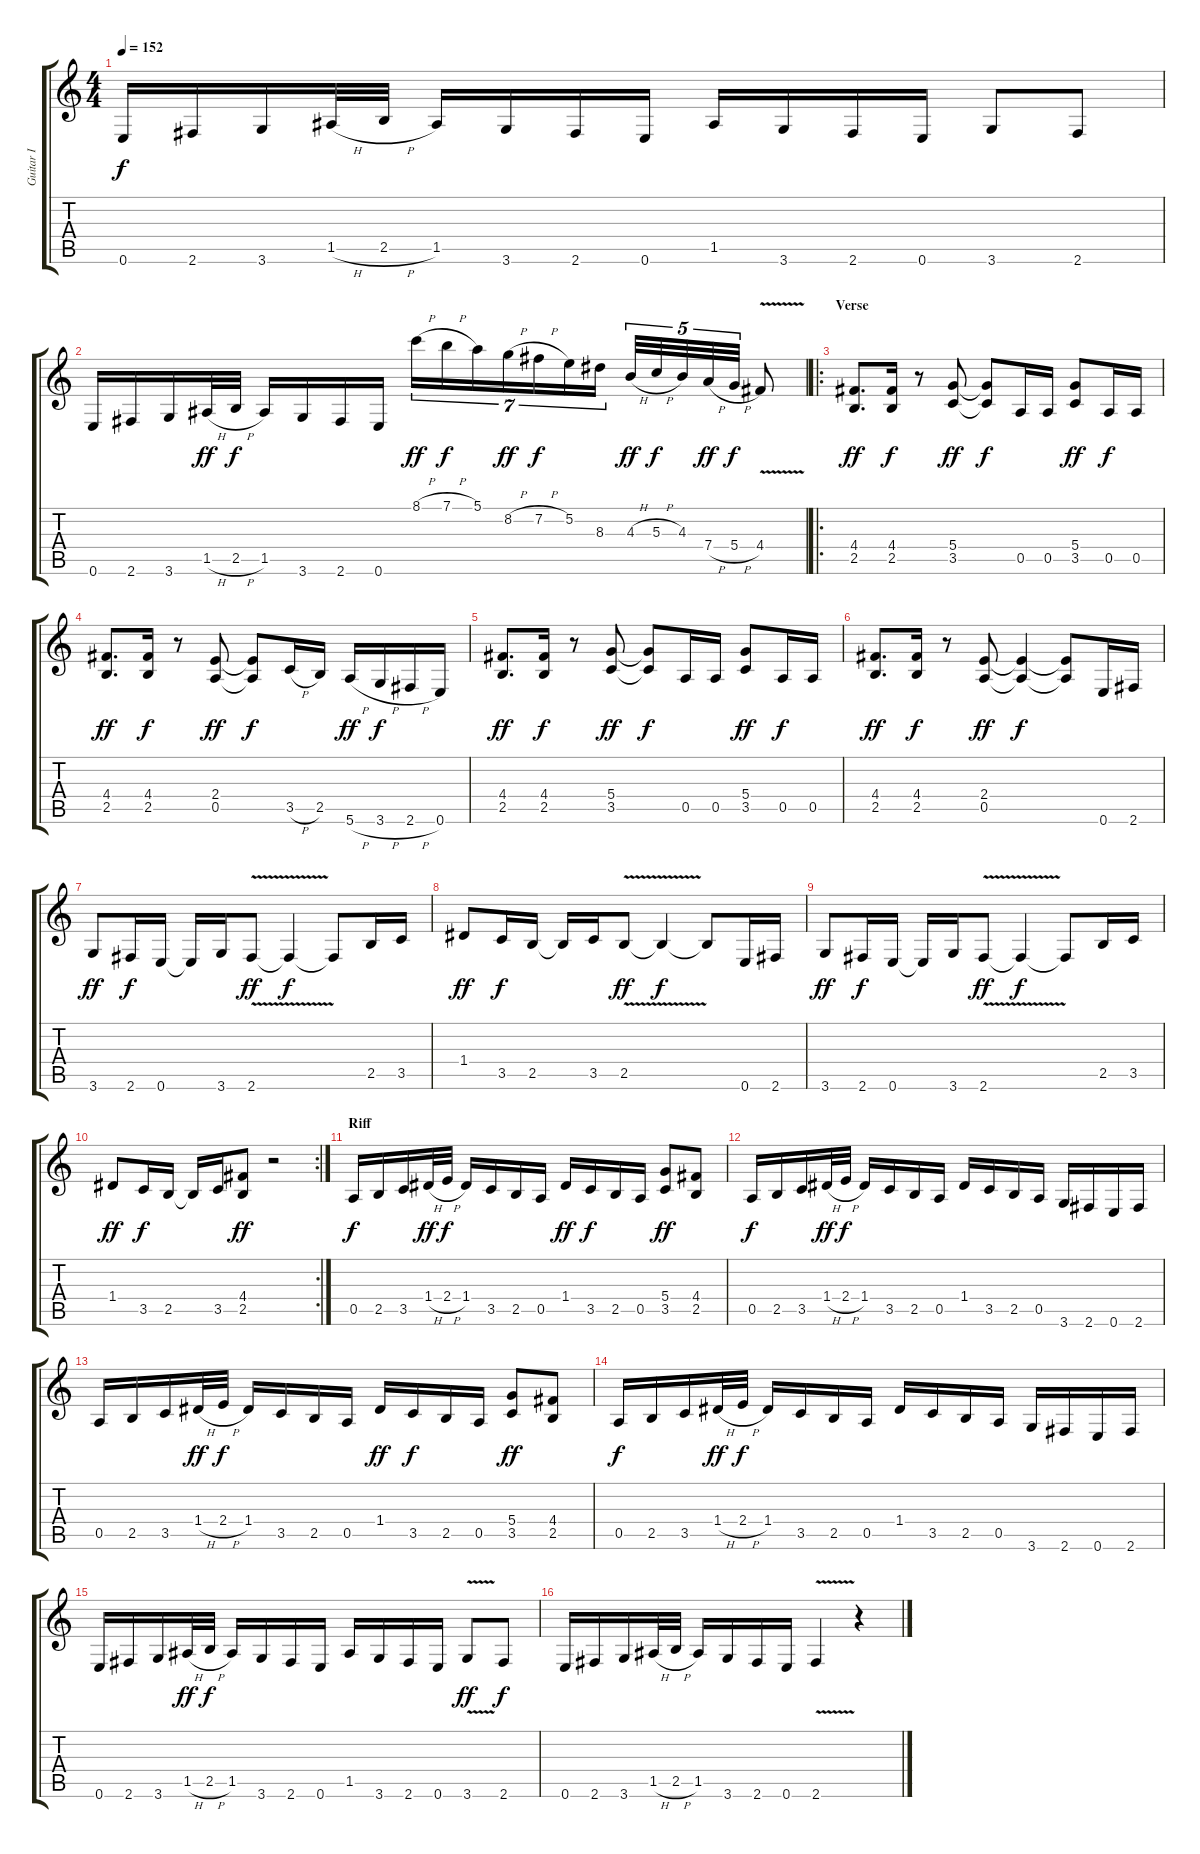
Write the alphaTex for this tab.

\track ("Guitar I" "Guitar I") {instrument overdrivenguitar}
\staff {score tabs}
\tuning (E4 B3 G3 D3 A2 E2) {hide}
\ts (4 4)
\tempo 152
\clef g2
\ks c
0.6.16{dy f} 2.6.16 3.6.16 1.5{h}.32 2.5{h}.32 1.5.16 3.6.16 2.6.16 0.6.16 1.5.16 3.6.16 2.6.16 0.6.16 3.6.8 2.6.8 |
0.6.16 2.6.16 3.6.16 1.5{h}.32{dy ff} 2.5{h}.32{dy f} 1.5.16 3.6.16 2.6.16 0.6.16 8.1{h}.16{tu (7 4) dy ff} 7.1{h}.16{tu (7 4) dy f} 5.1.16{tu (7 4)} 8.2{h}.16{tu (7 4) dy ff} 7.2{h}.16{tu (7 4) dy f} 5.2.16{tu (7 4)} 8.3.16{tu (7 4)} 4.3{h}.32{tu (5 4) dy ff} 5.3{h}.32{tu (5 4) dy f} 4.3.32{tu (5 4)} 7.4{h}.32{tu (5 4) dy ff} 5.4{h}.32{tu (5 4) dy f} 4.4{v}.8 |
\ro
\section ("" "Verse")
(4.4 2.5).8{d dy ff} (4.4 2.5).16{dy f} r.8 (5.4 3.5).8{dy ff} (5.4{t} 3.5{t}).8{dy f} 0.5.16 0.5.16 (5.4 3.5).8{dy ff} 0.5.16{dy f} 0.5.16 |
(4.4 2.5).8{d dy ff} (4.4 2.5).16{dy f} r.8 (2.4 0.5).8{dy ff} (2.4{t} 0.5{t}).8{dy f} 3.5{h}.16 2.5.16 5.6{h}.16{dy ff} 3.6{h}.16{dy f} 2.6{h}.16 0.6.16 |
(4.4 2.5).8{d dy ff} (4.4 2.5).16{dy f} r.8 (5.4 3.5).8{dy ff} (5.4{t} 3.5{t}).8{dy f} 0.5.16 0.5.16 (5.4 3.5).8{dy ff} 0.5.16{dy f} 0.5.16 |
(4.4 2.5).8{d dy ff} (4.4 2.5).16{dy f} r.8 (2.4 0.5).8{dy ff} (2.4{t} 0.5{t}).4{dy f} (2.4{t} 0.5{t}).8 0.6.16 2.6.16 |
3.6.8{dy ff} 2.6.16{dy f} 0.6.16 0.6{t}.16 3.6.16 2.6{v}.8{dy ff} 2.6{t}.4{dy f} 2.6{t}.8 2.5.16 3.5.16 |
1.4.8{dy ff} 3.5.16{dy f} 2.5.16 2.5{t}.16 3.5.16 2.5{v}.8{dy ff} 2.5{t}.4{dy f} 2.5{t}.8 0.6.16 2.6.16 |
3.6.8{dy ff} 2.6.16{dy f} 0.6.16 0.6{t}.16 3.6.16 2.6{v}.8{dy ff} 2.6{t}.4{dy f} 2.6{t}.8 2.5.16 3.5.16 |
\rc 2
1.4.8{dy ff} 3.5.16{dy f} 2.5.16 2.5{t}.16 3.5.16 (4.4 2.5).8{dy ff} r.2 |
\section ("" "Riff")
0.5.16{dy f} 2.5.16 3.5.16 1.4{h}.32{dy ff} 2.4{h}.32{dy f} 1.4.16 3.5.16 2.5.16 0.5.16 1.4.16{dy ff} 3.5.16{dy f} 2.5.16 0.5.16 (5.4 3.5).8{dy ff} (4.4 2.5).8 |
0.5.16{dy f} 2.5.16 3.5.16 1.4{h}.32{dy ff} 2.4{h}.32{dy f} 1.4.16 3.5.16 2.5.16 0.5.16 1.4.16 3.5.16 2.5.16 0.5.16 3.6.16 2.6.16 0.6.16 2.6.16 |
0.5.16 2.5.16 3.5.16 1.4{h}.32{dy ff} 2.4{h}.32{dy f} 1.4.16 3.5.16 2.5.16 0.5.16 1.4.16{dy ff} 3.5.16{dy f} 2.5.16 0.5.16 (5.4 3.5).8{dy ff} (4.4 2.5).8 |
0.5.16{dy f} 2.5.16 3.5.16 1.4{h}.32{dy ff} 2.4{h}.32{dy f} 1.4.16 3.5.16 2.5.16 0.5.16 1.4.16 3.5.16 2.5.16 0.5.16 3.6.16 2.6.16 0.6.16 2.6.16 |
0.6.16 2.6.16 3.6.16 1.5{h}.32{dy ff} 2.5{h}.32{dy f} 1.5.16 3.6.16 2.6.16 0.6.16 1.5.16 3.6.16 2.6.16 0.6.16 3.6{v}.8{dy ff} 2.6.8{dy f} |
0.6.16 2.6.16 3.6.16 1.5{h}.32 2.5{h}.32 1.5.16 3.6.16 2.6.16 0.6.16 2.6{v}.4 r.4
